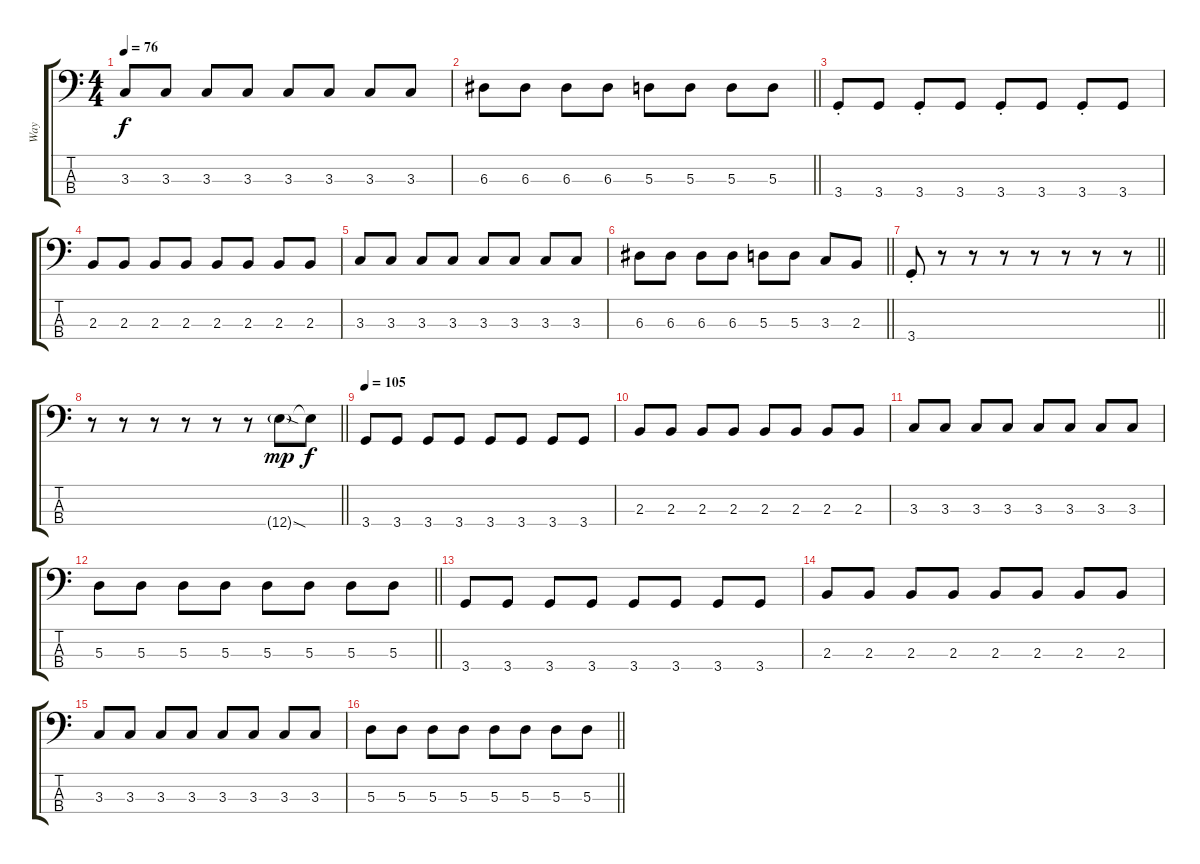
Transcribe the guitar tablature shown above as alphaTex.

\track ("Way" "Way") {instrument electricbasspick}
\staff {score tabs}
\tuning (G2 D2 A1 E1) {hide}
\ts (4 4)
\tempo 76
\clef f4
\ks c
3.3.8{dy f} 3.3.8 3.3.8 3.3.8 3.3.8 3.3.8 3.3.8 3.3.8 |
\barLineRight lightlight
6.3.8 6.3.8 6.3.8 6.3.8 5.3.8 5.3.8 5.3.8 5.3.8 |
3.4{st}.8 3.4.8 3.4{st}.8 3.4.8 3.4{st}.8 3.4.8 3.4{st}.8 3.4.8 |
2.3.8 2.3.8 2.3.8 2.3.8 2.3.8 2.3.8 2.3.8 2.3.8 |
3.3.8 3.3.8 3.3.8 3.3.8 3.3.8 3.3.8 3.3.8 3.3.8 |
\barLineRight lightlight
6.3.8 6.3.8 6.3.8 6.3.8 5.3.8 5.3.8 3.3.8 2.3.8 |
\barLineRight lightlight
3.4{st}.8 r.8 r.8 r.8 r.8 r.8 r.8 r.8 |
\barLineRight lightlight
r.8 r.8 r.8 r.8 r.8 r.8 12.4{sod g}.8{dy mp} 12.4{t}.8{dy f} |
\tempo 105
3.4.8 3.4.8 3.4.8 3.4.8 3.4.8 3.4.8 3.4.8 3.4.8 |
2.3.8 2.3.8 2.3.8 2.3.8 2.3.8 2.3.8 2.3.8 2.3.8 |
3.3.8 3.3.8 3.3.8 3.3.8 3.3.8 3.3.8 3.3.8 3.3.8 |
\barLineRight lightlight
5.3.8 5.3.8 5.3.8 5.3.8 5.3.8 5.3.8 5.3.8 5.3.8 |
3.4.8 3.4.8 3.4.8 3.4.8 3.4.8 3.4.8 3.4.8 3.4.8 |
2.3.8 2.3.8 2.3.8 2.3.8 2.3.8 2.3.8 2.3.8 2.3.8 |
3.3.8 3.3.8 3.3.8 3.3.8 3.3.8 3.3.8 3.3.8 3.3.8 |
\barLineRight lightlight
5.3.8 5.3.8 5.3.8 5.3.8 5.3.8 5.3.8 5.3.8 5.3.8
